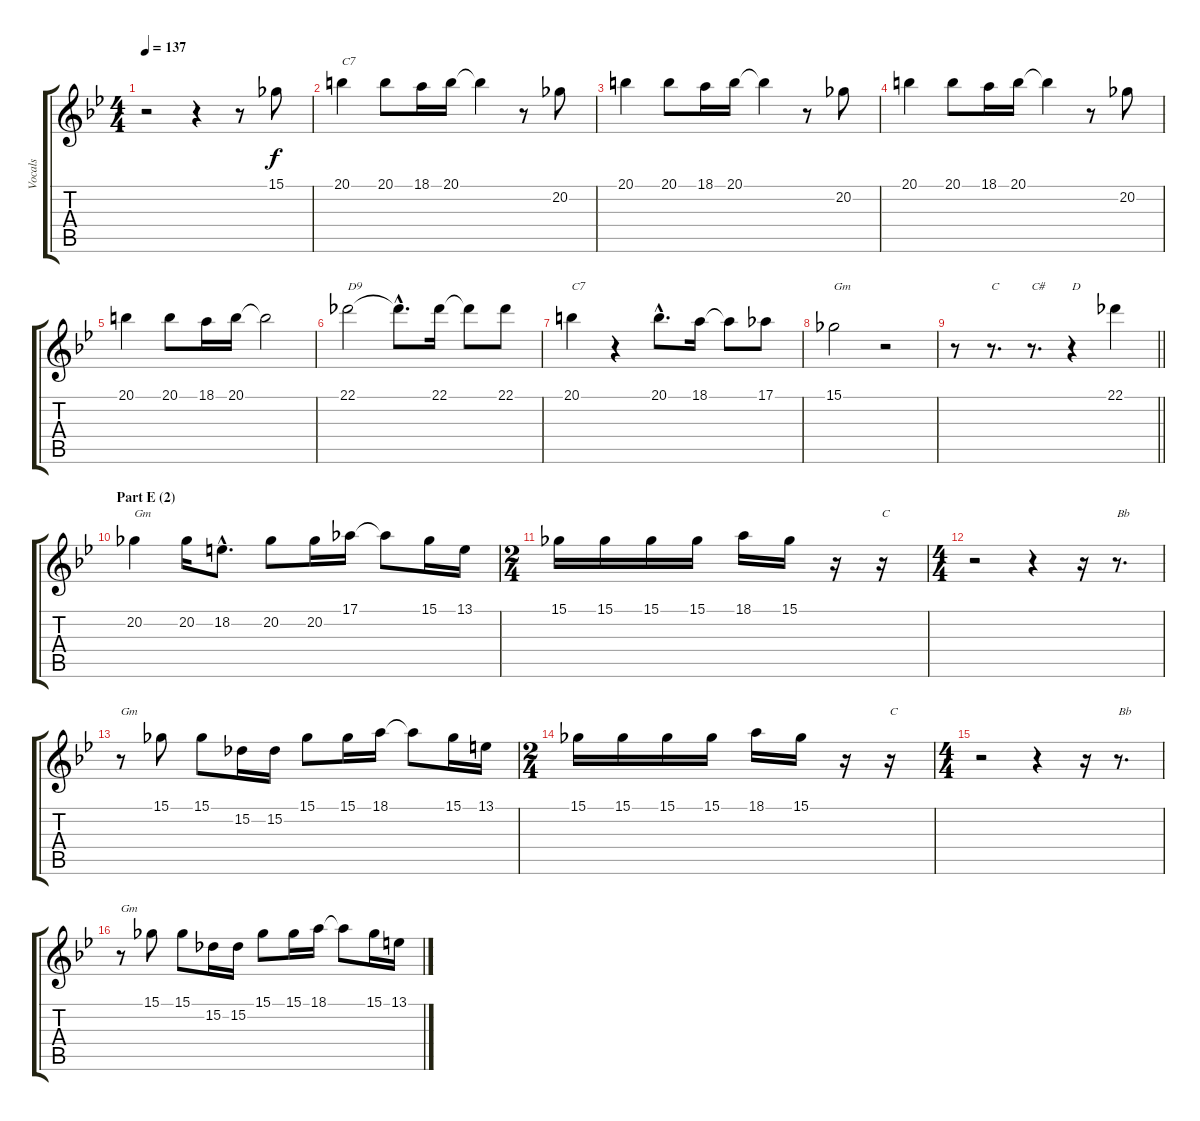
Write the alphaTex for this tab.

\track ("Vocals" "Vocals") {instrument trumpet}
\staff {score tabs}
\tuning (Eb4 Bb3 Gb3 Db3 Ab2 Eb2) {hide}
\ts (4 4)
\tempo 137
\clef g2
\ks bb
r.2{dy f} r.4 r.8 15.1.8 |
20.1.4{txt "C7"} 20.1.8 18.1.16 20.1.16 20.1{t}.4 r.8 20.2.8 |
20.1.4 20.1.8 18.1.16 20.1.16 20.1{t}.4 r.8 20.2.8 |
20.1.4 20.1.8 18.1.16 20.1.16 20.1{t}.4 r.8 20.2.8 |
20.1.4 20.1.8 18.1.16 20.1.16 20.1{t}.2 |
22.1.2{txt "D9"} 22.1{hac t}.8{d} 22.1.16 22.1{t}.8 22.1.8 |
20.1.4{txt "C7"} r.4 20.1{hac}.8{d} 18.1.16 18.1{t}.8 17.1.8 |
15.1.2{txt "Gm"} r.2 |
\barLineRight lightlight
r.8 r.8{d txt "C"} r.8{d txt "C#"} r.4{txt "D"} 22.1.4 |
\section ("" "Part E (2)")
20.2.4{txt "Gm"} 20.2.16 18.2{hac}.8{d} 20.2.8 20.2.16 17.1.16 17.1{t}.8 15.1.16 13.1.16 |
\ts (2 4)
15.1.16 15.1.16 15.1.16 15.1.16 18.1.16 15.1.16 r.16 r.16{txt "C"} |
\ts (4 4)
r.2 r.4 r.16 r.8{d txt "Bb"} |
r.8{txt "Gm"} 15.1.8 15.1.8 15.2.16 15.2.16 15.1.8 15.1.16 18.1.16 18.1{t}.8 15.1.16 13.1.16 |
\ts (2 4)
15.1.16 15.1.16 15.1.16 15.1.16 18.1.16 15.1.16 r.16 r.16{txt "C"} |
\ts (4 4)
r.2 r.4 r.16 r.8{d txt "Bb"} |
r.8{txt "Gm"} 15.1.8 15.1.8 15.2.16 15.2.16 15.1.8 15.1.16 18.1.16 18.1{t}.8 15.1.16 13.1.16
